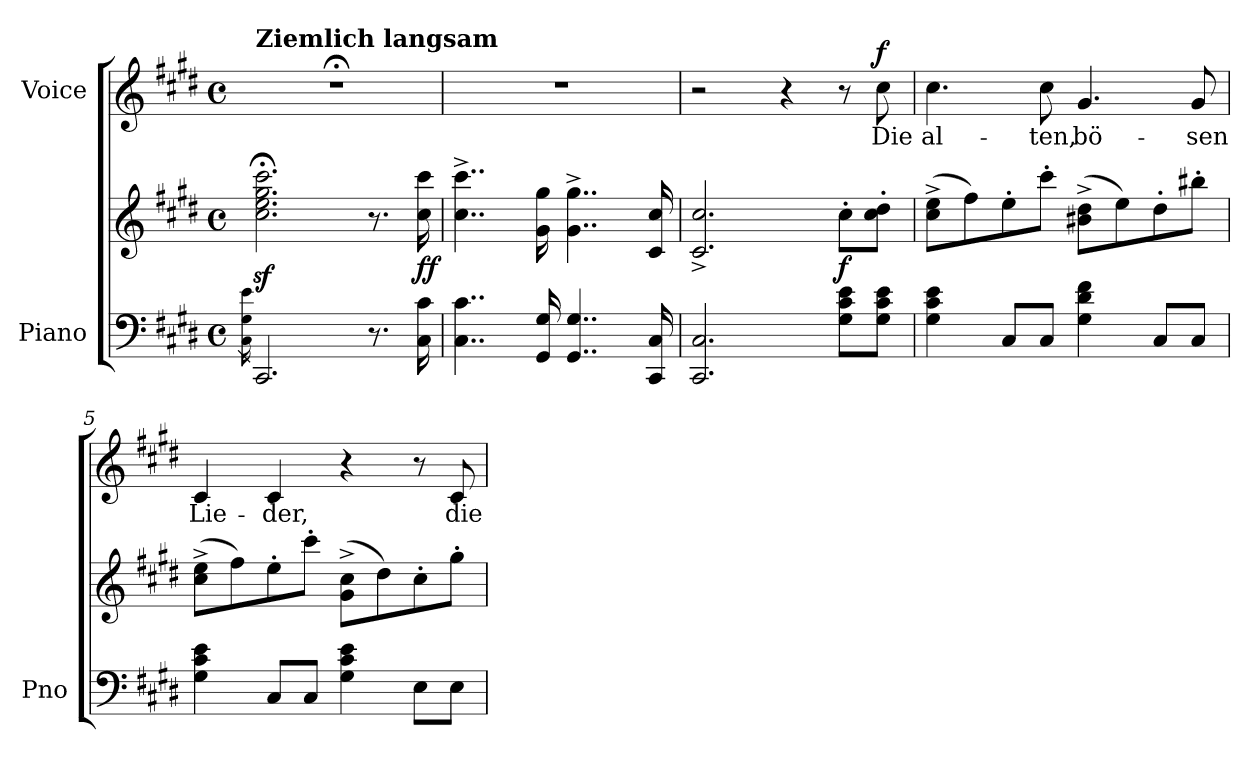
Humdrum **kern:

**kern	**kern	**dynam	**kern	**text	**dynam
*part2	*part2	*part2	*part1	*part1	*part1
*staff3	*staff2	*staff2/3	*staff1	*staff1	*staff1
*I"Piano	*	*	*I"Voice	*	*
*I'Pno	*	*	*	*	*
*clefF4	*clefG2	*	*clefG2	*	*
*k[f#c#g#d#]	*k[f#c#g#d#]	*	*k[f#c#g#d#]	*	*
*M4/4	*M4/4	*	*M4/4	*	*
*met(c)	*met(c)	*	*met(c)	*	*
=1	=1	=1	=1	=1	=1
16qC#\ 16qG#\ 16qe\	.	.	.	.	.
!	!	!	!LO:TX:a:B:t=Ziemlich langsam	!	!
2.CC#/	2.cc#\z<;< 2.ee\z<;< 2.gg#\z<;< 2.ccc#\z<;<	.	1r;<	.	.
8.r	8.r	.	.	.	.
!	!	!LO:DY:b	!	!	!
16C#\ 16c#\	16cc#\ 16ccc#\	ff	.	.	.
=2	=2	=2	=2	=2	=2
4..C#\ 4..c#\	4..cc#\^< 4..ccc#\^<	.	1r	.	.
16GG#/ 16G#/	16g#\ 16gg#\	.	.	.	.
4..GG#/ 4..G#/	4..g#\^< 4..gg#\^<	.	.	.	.
16CC#/ 16C#/	16c#/ 16cc#/	.	.	.	.
=3	=3	=3	=3	=3	=3
2.CC#/ 2.C#/	2.c#/^ 2.cc#/^	.	2r	.	.
.	.	.	4r	.	.
!	!	!LO:DY:b	!	!	!
8G#\ 8c#\ 8e\L	8cc#'\L	f	8r	.	.
!	!	!	!	!	!LO:DY:a
8G#\ 8c#\ 8e\J	8cc#\' 8dd#\'J	.	8cc#\	Die	f
=4	=4	=4	=4	=4	=4
4G#\ 4c#\ 4e\	(8cc#\^< 8ee\^<L	.	4.cc#\	al-	.
.	8ff#\)	.	.	.	.
8C#/L	8ee'\	.	.	.	.
8C#/J	8ccc#'\J	.	8cc#\	-ten,	.
4G#\ 4d#\ 4f#\	(8b#X\^< 8dd#\^<L	.	4.g#/	bö-	.
.	8ee\)	.	.	.	.
8C#/L	8dd#'\	.	.	.	.
8C#/J	8bb#X'\J	.	8g#/	-sen	.
=5	=5	=5	=5	=5	=5
4G#\ 4c#\ 4e\	(8cc#\^< 8ee\^<L	.	4c#/	Lie-	.
.	8ff#\)	.	.	.	.
8C#/L	8ee'\	.	4c#/	-der,	.
8C#/J	8ccc#'\J	.	.	.	.
4G#\ 4c#\ 4e\	(8g#\^< 8cc#\^<L	.	4r	.	.
.	8dd#\)	.	.	.	.
8E\L	8cc#'\	.	8r	.	.
8E\J	8gg#'\J	.	8c#/	die	.
=	=	=	=	=	=
*-	*-	*-	*-	*-	*-
